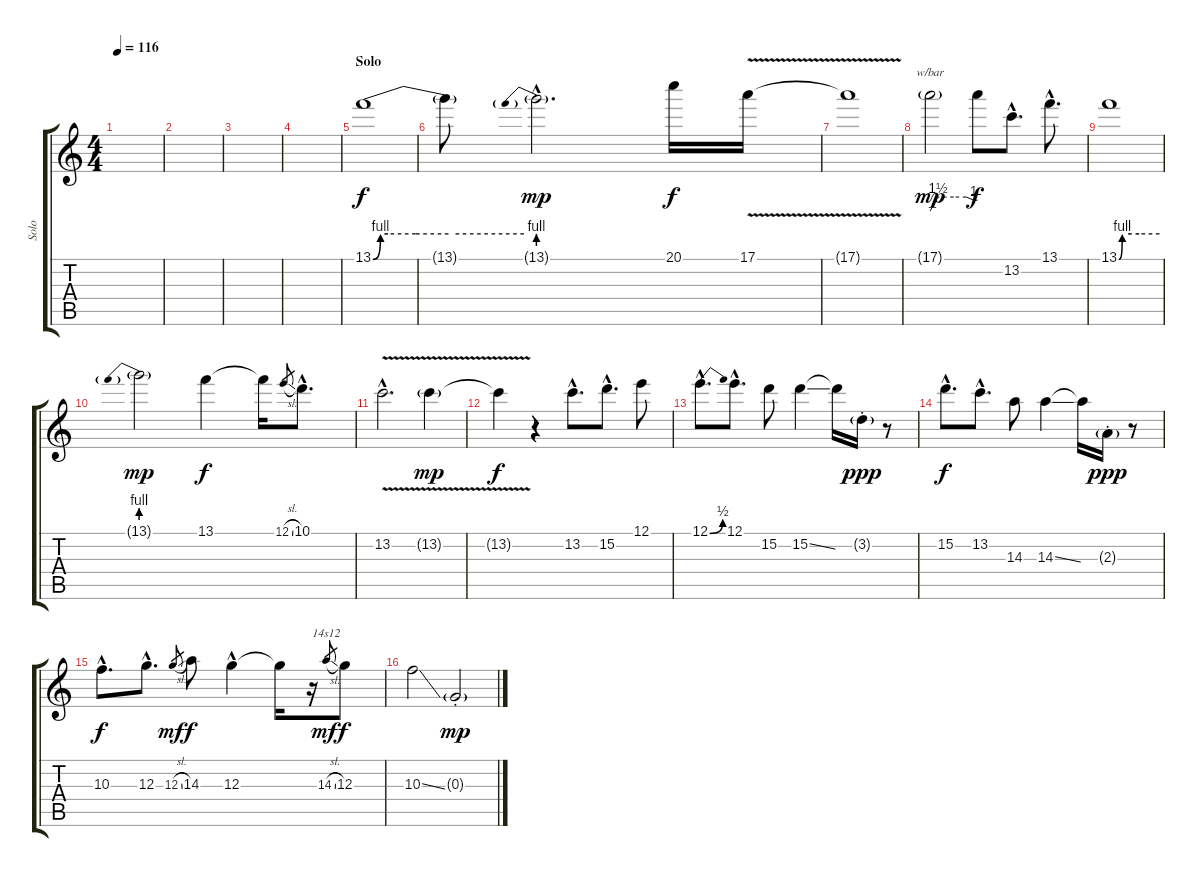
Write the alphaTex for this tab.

\track ("Solo" "Solo") {instrument overdrivenguitar}
\staff {score tabs}
\tuning (E4 B3 G3 D3 A2 D2) {hide}
\ts (4 4)
\tempo 116
\clef g2
\ks c
|
|
|
|
\section ("" "Solo")
13.1{be (custom 0 0 3 4 6 4 17 4 30 4 60 4)}.1 |
13.1{t}.8 13.1{be (prebend 0 4 60 4) g hac}.2{d dy mp} 20.1.16{dy f} 17.1{v}.16 |
17.1{t}.1 |
17.1{g}.2{tbe (custom default 0 0 10 6 30 6 46 6 55 4 60 4) dy mp} 17.1{t}.8{dy f} 13.2{hac}.8{d} 13.1{hac}.8{d} |
13.1{be (custom 0 0 5 4 19 4 30 4 60 4)}.1 |
13.1{be (prebend 0 4 60 4) g}.2{dy mp} 13.1.4{dy f} 13.1{t}.16 12.1{sl}.8{gr} 10.1{hac}.8{d} |
13.2{v hac}.2{d} 13.2{v g}.4{dy mp} |
13.2{t}.4{dy f} r.4 13.2{hac}.8{d} 15.2{hac}.8{d} 12.1.8 |
12.1{be (bend 0 0 60 2) hac}.8{d} 12.1{hac}.8{d} 15.2.8 15.2{ss}.4 15.2{t}.16 3.2{g st}.16{dy ppp} r.8 |
15.2{hac}.8{d dy f} 13.2{hac}.8{d} 14.3.8 14.3{ss}.4 14.3{t}.16 2.3{g st}.16{dy ppp} r.8 |
10.3{hac}.8{d dy f} 12.3{hac}.8{d} 12.3{sl}.8{gr dy mf} 14.3.8{dy f} 12.3{hac}.4 12.3{t}.16 r.16{txt "14s12"} 14.3{sl}.8{gr dy mf} 12.3.8{dy f} |
10.3{ss}.2 0.3{g st}.2{dy mp}
